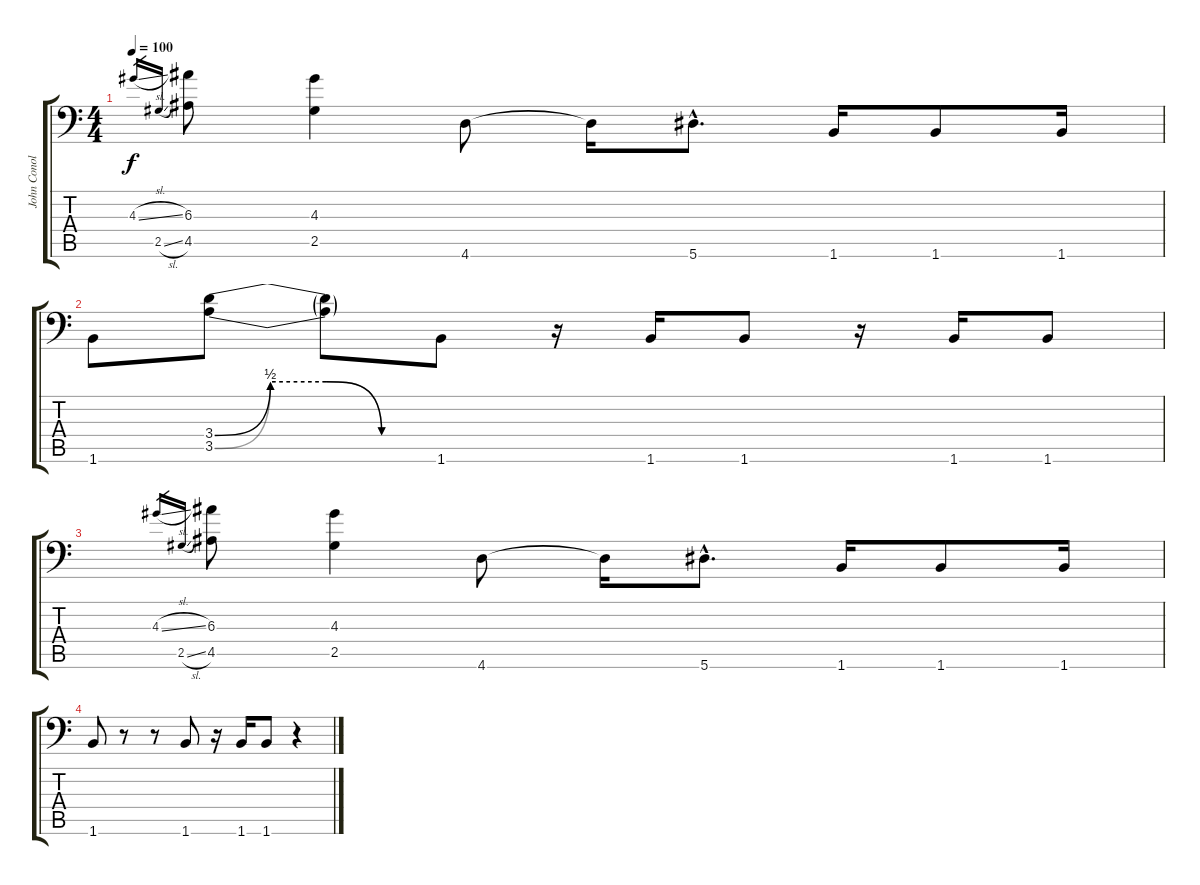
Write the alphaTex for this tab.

\track ("John Conolly - Guitar" "John Conol") {instrument distortionguitar}
\staff {score tabs}
\tuning (Db4 Ab3 E3 B2 Gb2 Bb1) {hide}
\ts (4 4)
\tempo 100
\clef f4
\ks c
4.3{sl}.16{gr dy f} 2.5{sl}.16{gr} (6.3 4.5).8 (4.3 2.5).4 4.6.8 4.6{t}.16 5.6{hac}.8{d} 1.6.16 1.6.8 1.6.16 |
1.6.8 (3.4{be (custom 0 0 15 2 30 2 45 0 60 0)} 3.5{be (custom 0 0 15 2 30 2 45 0 60 0)}).8 (3.4{t} 3.5{t}).8 1.6.8 r.16 1.6.16 1.6.8 r.16 1.6.16 1.6.8 |
4.3{sl}.16{gr} 2.5{sl}.16{gr} (6.3 4.5).8 (4.3 2.5).4 4.6.8 4.6{t}.16 5.6{hac}.8{d} 1.6.16 1.6.8 1.6.16 |
1.6.8 r.8 r.8 1.6.8 r.16 1.6.16 1.6.8 r.4
